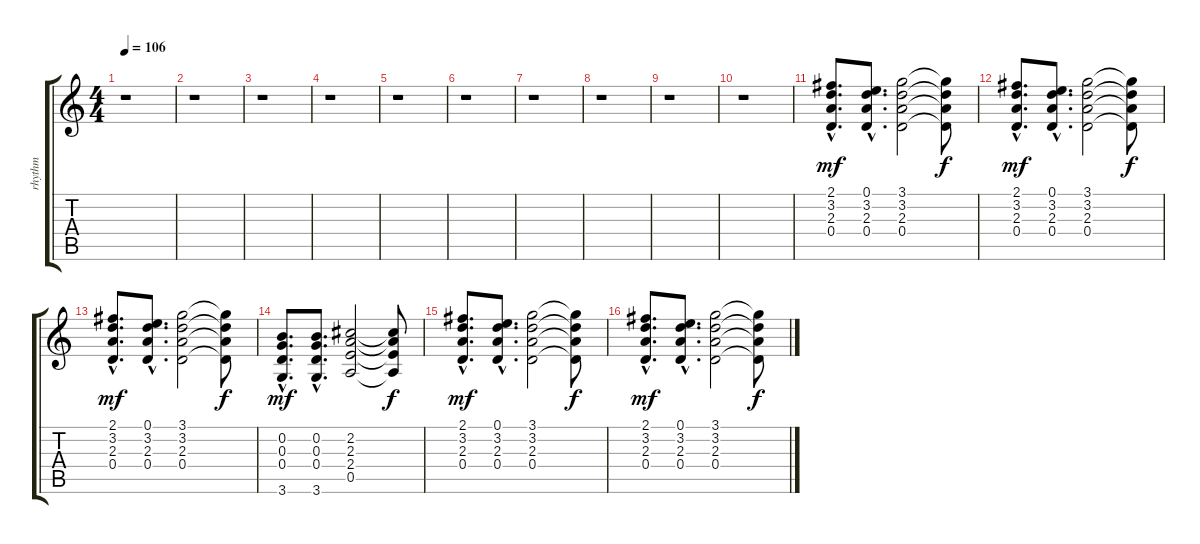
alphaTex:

\track ("rhythm" "rhythm") {instrument distortionguitar}
\staff {score tabs}
\tuning (E4 B3 G3 D3 A2 E2) {hide}
\ts (4 4)
\tempo 106
\clef g2
\ks c
r.1{dy mf instrument distortionguitar} |
r.1 |
r.1 |
r.1 |
r.1 |
r.1 |
r.1 |
r.1 |
r.1 |
r.1 |
(2.1{hac} 3.2{hac} 2.3{hac} 0.4{hac}).8{d} (0.1{hac} 3.2{hac} 2.3{hac} 0.4{hac}).8{d} (3.1 3.2 2.3 0.4).2 (3.1{t} 3.2{t} 2.3{t} 0.4{t}).8{dy f} |
(2.1{hac} 3.2{hac} 2.3{hac} 0.4{hac}).8{d dy mf} (0.1{hac} 3.2{hac} 2.3{hac} 0.4{hac}).8{d} (3.1 3.2 2.3 0.4).2 (3.1{t} 3.2{t} 2.3{t} 0.4{t}).8{dy f} |
(2.1{hac} 3.2{hac} 2.3{hac} 0.4{hac}).8{d dy mf} (0.1{hac} 3.2{hac} 2.3{hac} 0.4{hac}).8{d} (3.1 3.2 2.3 0.4).2 (3.1{t} 3.2{t} 2.3{t} 0.4{t}).8{dy f} |
(0.2{hac} 0.3{hac} 0.4{hac} 3.6{hac}).8{d dy mf} (0.2{hac} 0.3{hac} 0.4{hac} 3.6{hac}).8{d} (2.2 2.3 2.4 0.5).2 (2.2{t} 2.3{t} 2.4{t} 0.5{t}).8{dy f} |
(2.1{hac} 3.2{hac} 2.3{hac} 0.4{hac}).8{d dy mf} (0.1{hac} 3.2{hac} 2.3{hac} 0.4{hac}).8{d} (3.1 3.2 2.3 0.4).2 (3.1{t} 3.2{t} 2.3{t} 0.4{t}).8{dy f} |
(2.1{hac} 3.2{hac} 2.3{hac} 0.4{hac}).8{d dy mf} (0.1{hac} 3.2{hac} 2.3{hac} 0.4{hac}).8{d} (3.1 3.2 2.3 0.4).2 (3.1{t} 3.2{t} 2.3{t} 0.4{t}).8{dy f}
